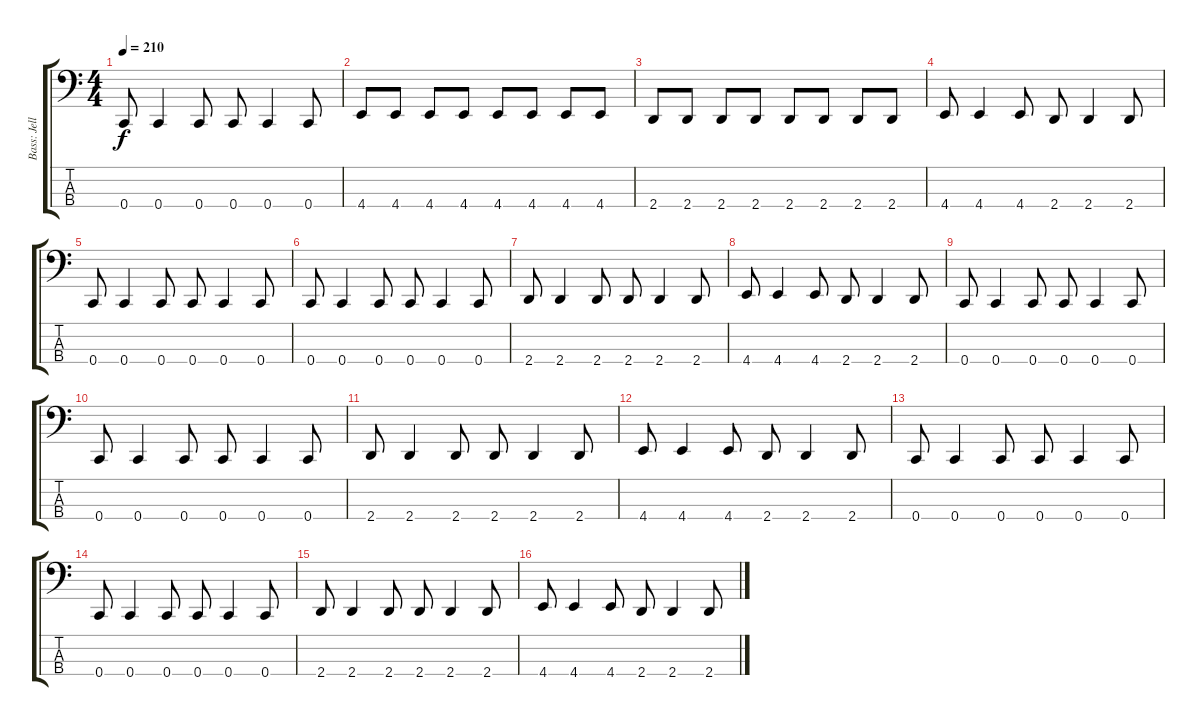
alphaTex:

\track ("Bass: Jelle" "Bass: Jell") {instrument electricbasspick}
\staff {score tabs}
\tuning (F2 C2 G1 C1) {hide}
\ts (4 4)
\tempo 210
\clef f4
\ks c
0.4.8{dy f} 0.4.4 0.4.8 0.4.8 0.4.4 0.4.8 |
4.4.8 4.4.8 4.4.8 4.4.8 4.4.8 4.4.8 4.4.8 4.4.8 |
2.4.8 2.4.8 2.4.8 2.4.8 2.4.8 2.4.8 2.4.8 2.4.8 |
4.4.8 4.4.4 4.4.8 2.4.8 2.4.4 2.4.8 |
0.4.8 0.4.4 0.4.8 0.4.8 0.4.4 0.4.8 |
0.4.8 0.4.4 0.4.8 0.4.8 0.4.4 0.4.8 |
2.4.8 2.4.4 2.4.8 2.4.8 2.4.4 2.4.8 |
4.4.8 4.4.4 4.4.8 2.4.8 2.4.4 2.4.8 |
0.4.8 0.4.4 0.4.8 0.4.8 0.4.4 0.4.8 |
0.4.8 0.4.4 0.4.8 0.4.8 0.4.4 0.4.8 |
2.4.8 2.4.4 2.4.8 2.4.8 2.4.4 2.4.8 |
4.4.8 4.4.4 4.4.8 2.4.8 2.4.4 2.4.8 |
0.4.8 0.4.4 0.4.8 0.4.8 0.4.4 0.4.8 |
0.4.8 0.4.4 0.4.8 0.4.8 0.4.4 0.4.8 |
2.4.8 2.4.4 2.4.8 2.4.8 2.4.4 2.4.8 |
4.4.8 4.4.4 4.4.8 2.4.8 2.4.4 2.4.8
